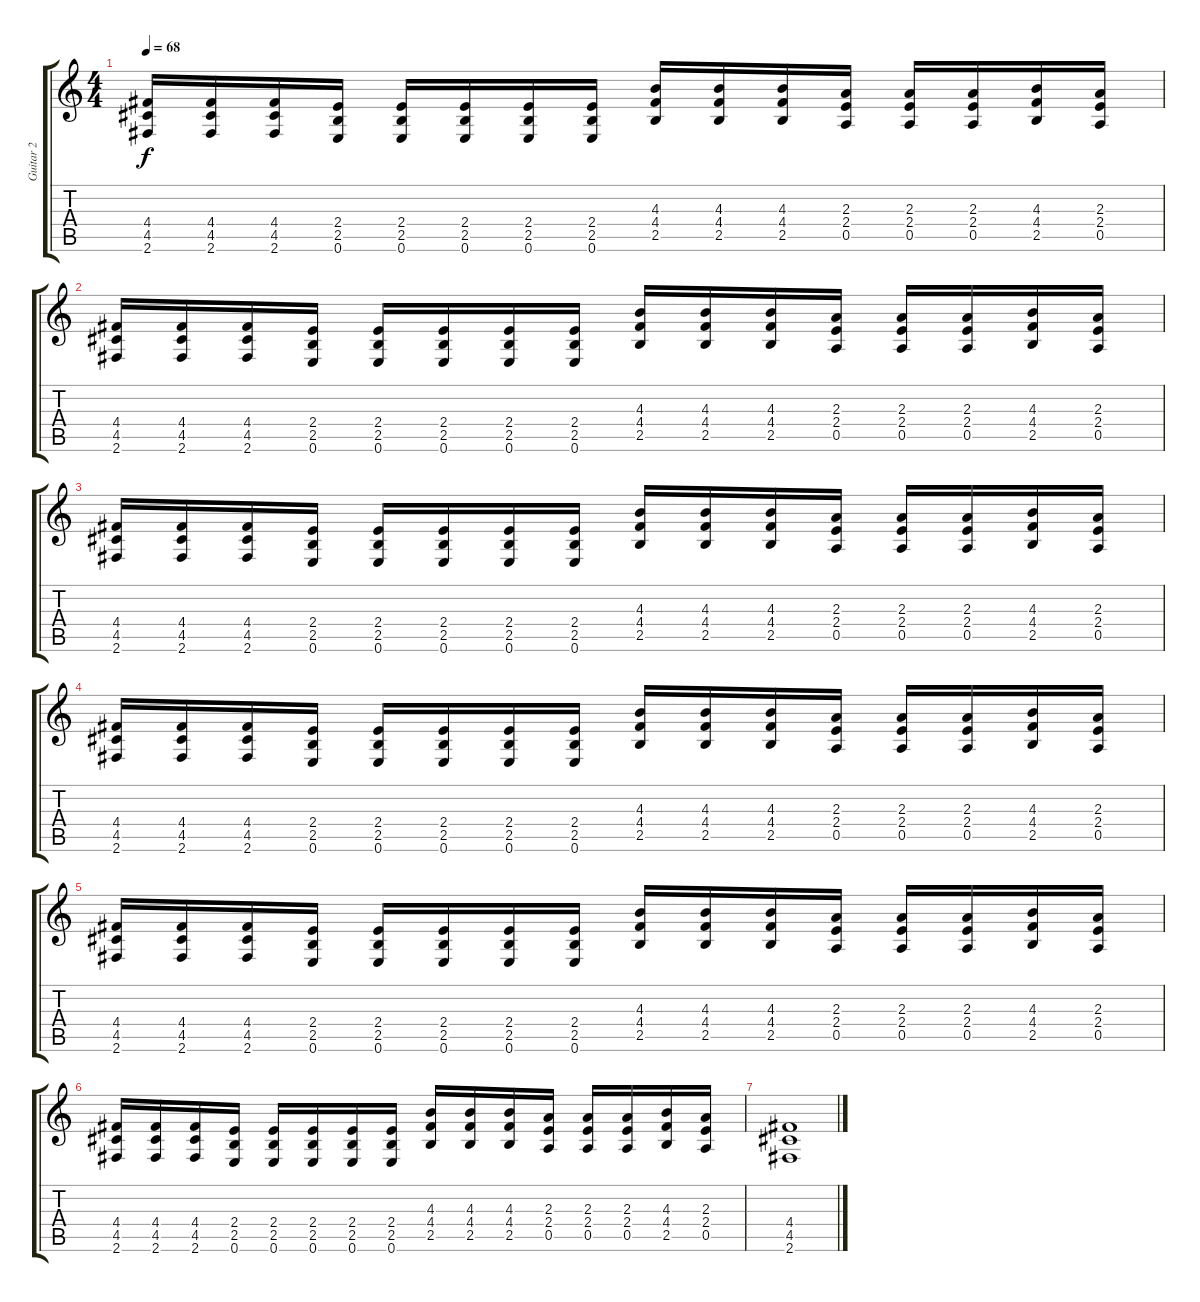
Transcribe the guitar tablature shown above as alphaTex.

\track ("Guitar 2" "Guitar 2") {instrument distortionguitar}
\staff {score tabs}
\tuning (E4 B3 G3 D3 A2 E2) {hide}
\ts (4 4)
\tempo 68
\clef g2
\ks c
(4.4 4.5 2.6).16{dy f} (4.4 4.5 2.6).16 (4.4 4.5 2.6).16 (2.4 2.5 0.6).16 (2.4 2.5 0.6).16 (2.4 2.5 0.6).16 (2.4 2.5 0.6).16 (2.4 2.5 0.6).16 (4.3 4.4 2.5).16 (4.3 4.4 2.5).16 (4.3 4.4 2.5).16 (2.3 2.4 0.5).16 (2.3 2.4 0.5).16 (2.3 2.4 0.5).16 (4.3 4.4 2.5).16 (2.3 2.4 0.5).16 |
(4.4 4.5 2.6).16 (4.4 4.5 2.6).16 (4.4 4.5 2.6).16 (2.4 2.5 0.6).16 (2.4 2.5 0.6).16 (2.4 2.5 0.6).16 (2.4 2.5 0.6).16 (2.4 2.5 0.6).16 (4.3 4.4 2.5).16 (4.3 4.4 2.5).16 (4.3 4.4 2.5).16 (2.3 2.4 0.5).16 (2.3 2.4 0.5).16 (2.3 2.4 0.5).16 (4.3 4.4 2.5).16 (2.3 2.4 0.5).16 |
(4.4 4.5 2.6).16 (4.4 4.5 2.6).16 (4.4 4.5 2.6).16 (2.4 2.5 0.6).16 (2.4 2.5 0.6).16 (2.4 2.5 0.6).16 (2.4 2.5 0.6).16 (2.4 2.5 0.6).16 (4.3 4.4 2.5).16 (4.3 4.4 2.5).16 (4.3 4.4 2.5).16 (2.3 2.4 0.5).16 (2.3 2.4 0.5).16 (2.3 2.4 0.5).16 (4.3 4.4 2.5).16 (2.3 2.4 0.5).16 |
(4.4 4.5 2.6).16 (4.4 4.5 2.6).16 (4.4 4.5 2.6).16 (2.4 2.5 0.6).16 (2.4 2.5 0.6).16 (2.4 2.5 0.6).16 (2.4 2.5 0.6).16 (2.4 2.5 0.6).16 (4.3 4.4 2.5).16 (4.3 4.4 2.5).16 (4.3 4.4 2.5).16 (2.3 2.4 0.5).16 (2.3 2.4 0.5).16 (2.3 2.4 0.5).16 (4.3 4.4 2.5).16 (2.3 2.4 0.5).16 |
(4.4 4.5 2.6).16 (4.4 4.5 2.6).16 (4.4 4.5 2.6).16 (2.4 2.5 0.6).16 (2.4 2.5 0.6).16 (2.4 2.5 0.6).16 (2.4 2.5 0.6).16 (2.4 2.5 0.6).16 (4.3 4.4 2.5).16 (4.3 4.4 2.5).16 (4.3 4.4 2.5).16 (2.3 2.4 0.5).16 (2.3 2.4 0.5).16 (2.3 2.4 0.5).16 (4.3 4.4 2.5).16 (2.3 2.4 0.5).16 |
(4.4 4.5 2.6).16 (4.4 4.5 2.6).16 (4.4 4.5 2.6).16 (2.4 2.5 0.6).16 (2.4 2.5 0.6).16 (2.4 2.5 0.6).16 (2.4 2.5 0.6).16 (2.4 2.5 0.6).16 (4.3 4.4 2.5).16 (4.3 4.4 2.5).16 (4.3 4.4 2.5).16 (2.3 2.4 0.5).16 (2.3 2.4 0.5).16 (2.3 2.4 0.5).16 (4.3 4.4 2.5).16 (2.3 2.4 0.5).16 |
(4.4 4.5 2.6).1{volume 0}
